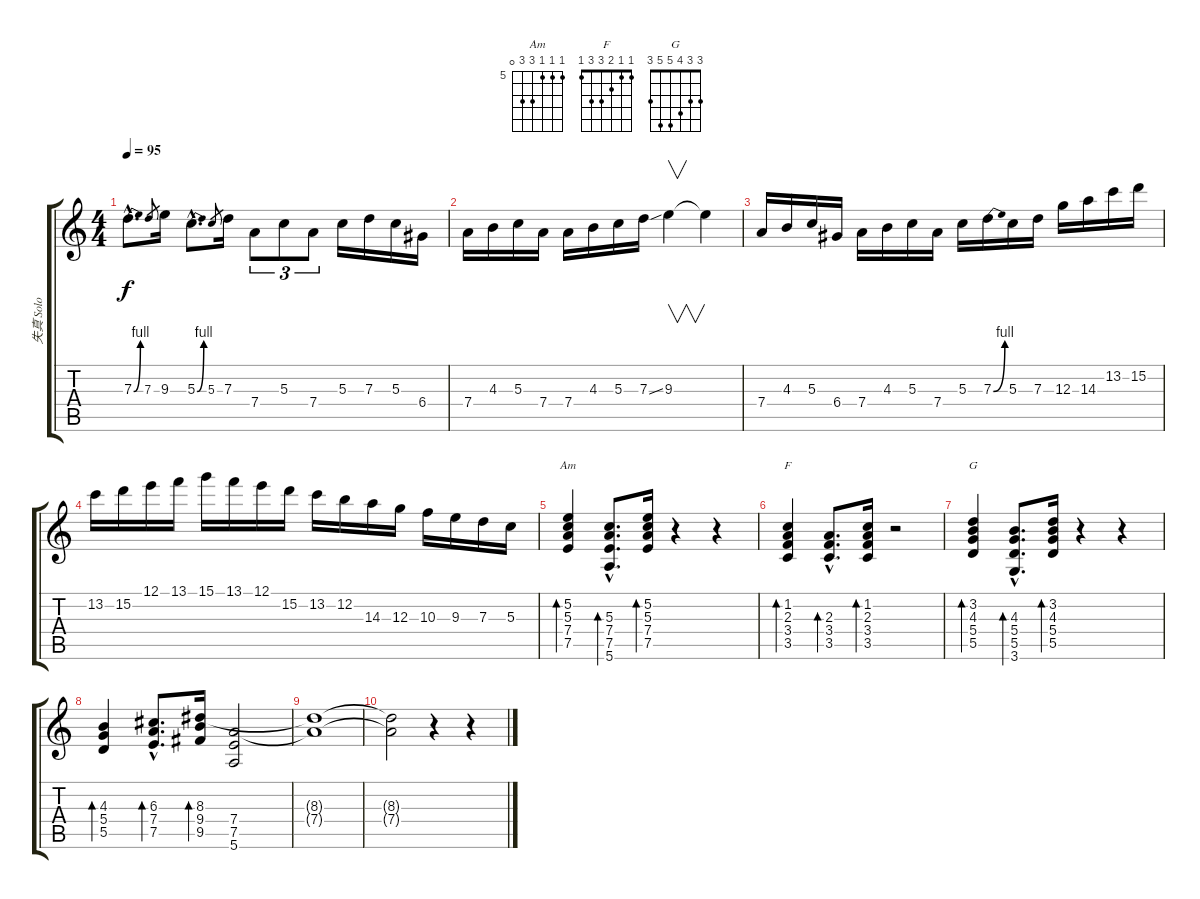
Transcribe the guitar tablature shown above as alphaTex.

\track ("失真 Solo" "失真 Solo") {instrument overdrivenguitar}
\staff {score tabs}
\tuning (E4 B3 G3 D3 A2 E2) {hide}
\chord ("Am" 5 5 5 7 7 0) {firstfret 5}
\chord ("F" 1 1 2 3 3 1)
\chord ("G" 3 3 4 5 5 3)
\ts (4 4)
\tempo 95
\clef g2
\ks c
7.3{be (bend 0 0 60 4) hac}.8{d dy f} 7.3.8{gr} 9.3.16 5.3{be (bend 0 0 60 4) hac}.8{d} 5.3.8{gr} 7.3.16 7.4.8{tu (3 2)} 5.3.8{tu (3 2)} 7.4.8{tu (3 2)} 5.3.16 7.3.16 5.3.16 6.4.16 |
7.4.16 4.3.16 5.3.16 7.4.16 7.4.16 4.3.16 5.3.16 7.3{ss}.16 9.3.4{v} 9.3{t}.4 |
7.4.16 4.3.16 5.3.16 6.4.16 7.4.16 4.3.16 5.3.16 7.4.16 5.3.16 7.3{be (bend 0 0 60 4)}.16 5.3.16 7.3.16 12.3.16 14.3.16 13.2.16 15.2.16 |
13.2.16 15.2.16 12.1.16 13.1.16 15.1.16 13.1.16 12.1.16 15.2.16 13.2.16 12.2.16 14.3.16 12.3.16 10.3.16 9.3.16 7.3.16 5.3.16 |
(5.2 5.3 7.4 7.5).4{bd 30 ch "Am"} (5.3{hac} 7.4{hac} 7.5{hac} 5.6{hac}).8{d bd 30} (5.2 5.3 7.4 7.5).16{bd 30} r.4 r.4 |
(1.2 2.3 3.4 3.5).4{bd 30 ch "F"} (2.3{hac} 3.4{hac} 3.5{hac}).8{d bd 30} (1.2 2.3 3.4 3.5).16{bd 30} r.2 |
(3.2 4.3 5.4 5.5).4{bd 30 ch "G"} (4.3{hac} 5.4{hac} 5.5{hac} 3.6{hac}).8{d bd 30} (3.2 4.3 5.4 5.5).16{bd 30} r.4 r.4 |
(4.3 5.4 5.5).4{bd 30} (6.3{hac} 7.4{hac} 7.5{hac}).8{d bd 30} (8.3 9.4 9.5).16{bd 30} (7.4 7.5 5.6).2 |
(8.3{t} 7.4{t}).1 |
(8.3{t} 7.4{t}).2 r.4 r.4
